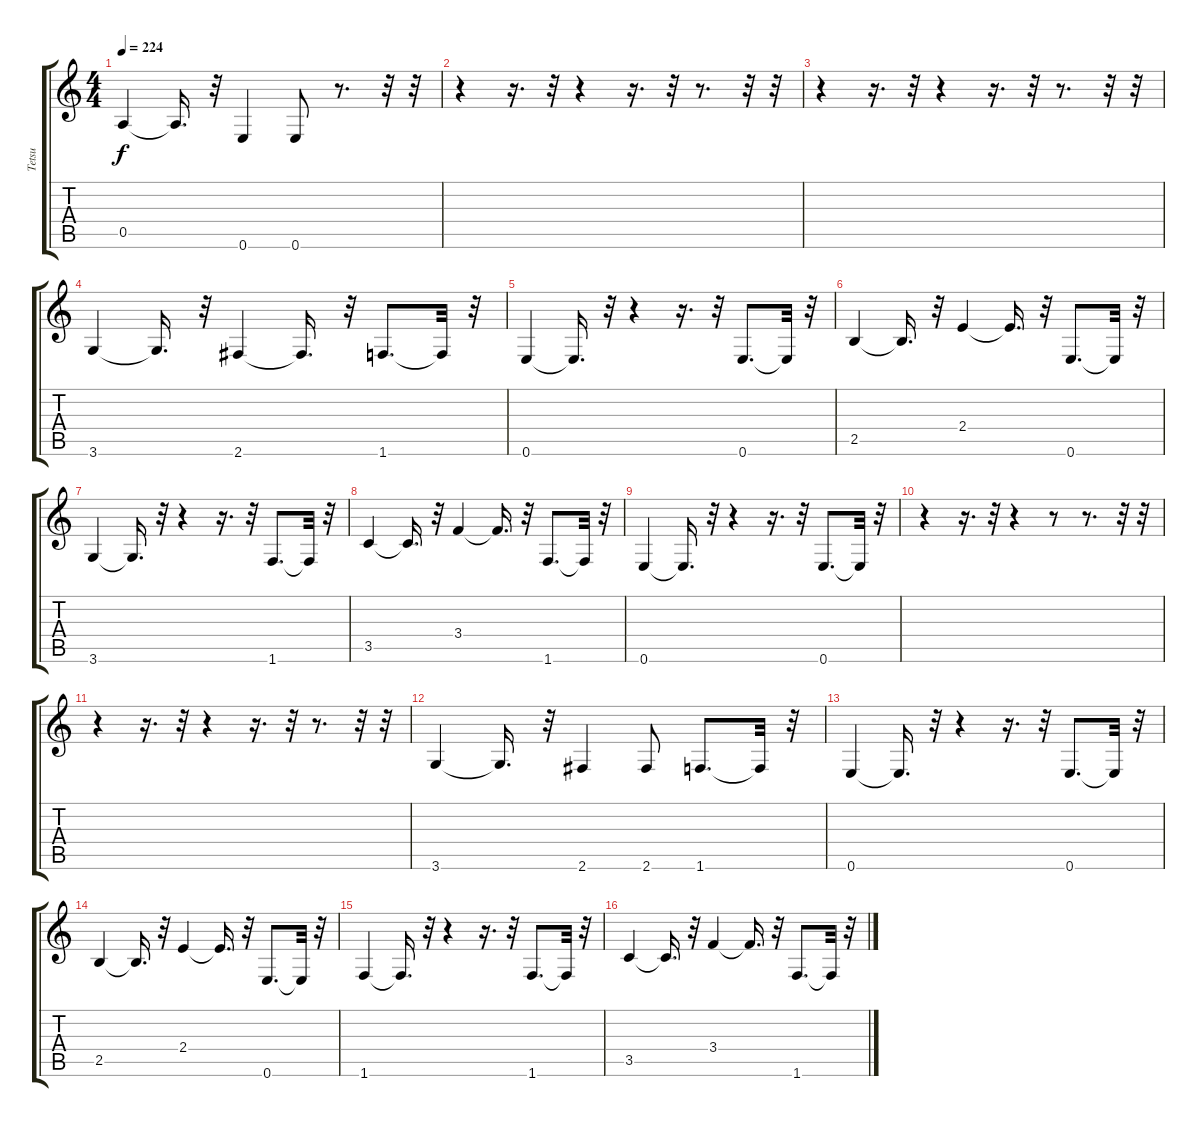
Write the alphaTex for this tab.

\track ("Tetsu" "Tetsu") {instrument electricbasspick}
\staff {score tabs}
\tuning (E4 B3 G3 D3 A2 E2) {hide}
\ts (4 4)
\tempo 224
\clef g2
\ks c
0.5.4{dy f} 0.5{t}.16{d} r.32 0.6.4 0.6.8 r.8{d} r.32 r.32 |
r.4 r.16{d} r.32 r.4 r.16{d} r.32 r.8{d} r.32 r.32 |
r.4 r.16{d} r.32 r.4 r.16{d} r.32 r.8{d} r.32 r.32 |
3.6.4 3.6{t}.16{d} r.32 2.6.4 2.6{t}.16{d} r.32 1.6.8{d} 1.6{t}.32 r.32 |
0.6.4 0.6{t}.16{d} r.32 r.4 r.16{d} r.32 0.6.8{d} 0.6{t}.32 r.32 |
2.5.4 2.5{t}.16{d} r.32 2.4.4 2.4{t}.16{d} r.32 0.6.8{d} 0.6{t}.32 r.32 |
3.6.4 3.6{t}.16{d} r.32 r.4 r.16{d} r.32 1.6.8{d} 1.6{t}.32 r.32 |
3.5.4 3.5{t}.16{d} r.32 3.4.4 3.4{t}.16{d} r.32 1.6.8{d} 1.6{t}.32 r.32 |
0.6.4 0.6{t}.16{d} r.32 r.4 r.16{d} r.32 0.6.8{d} 0.6{t}.32 r.32 |
r.4 r.16{d} r.32 r.4 r.8 r.8{d} r.32 r.32 |
r.4 r.16{d} r.32 r.4 r.16{d} r.32 r.8{d} r.32 r.32 |
3.6.4 3.6{t}.16{d} r.32 2.6.4 2.6.8 1.6.8{d} 1.6{t}.32 r.32 |
0.6.4 0.6{t}.16{d} r.32 r.4 r.16{d} r.32 0.6.8{d} 0.6{t}.32 r.32 |
2.5.4 2.5{t}.16{d} r.32 2.4.4 2.4{t}.16{d} r.32 0.6.8{d} 0.6{t}.32 r.32 |
1.6.4 1.6{t}.16{d} r.32 r.4 r.16{d} r.32 1.6.8{d} 1.6{t}.32 r.32 |
3.5.4 3.5{t}.16{d} r.32 3.4.4 3.4{t}.16{d} r.32 1.6.8{d} 1.6{t}.32 r.32
